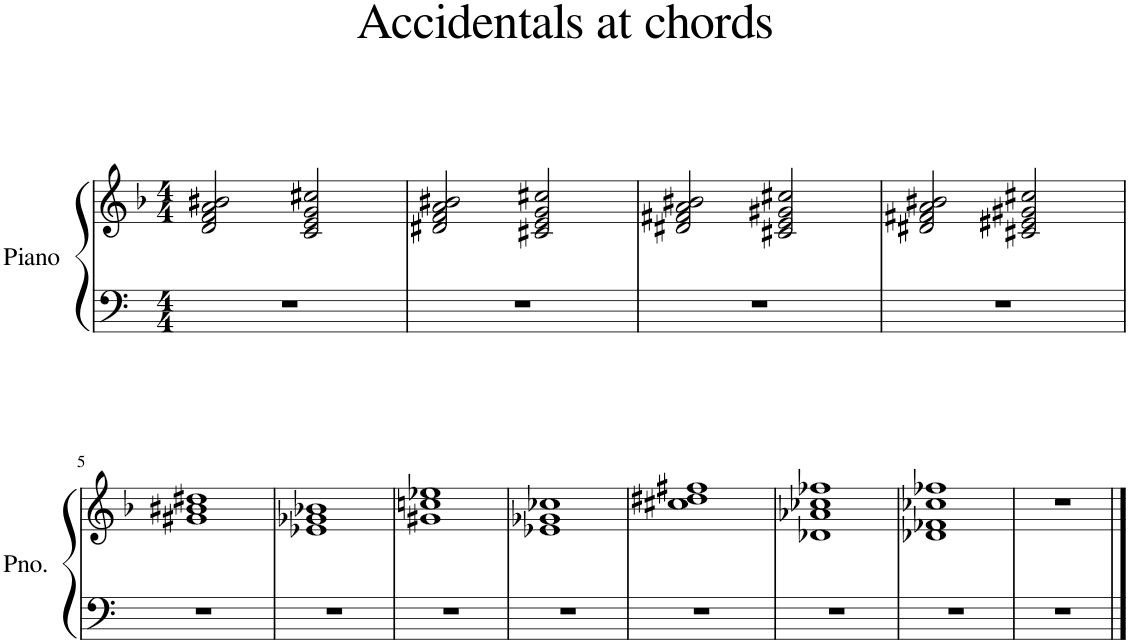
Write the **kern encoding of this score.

**kern	**kern
*part1	*part1
*staff2	*staff1
*I"Piano	*
*I'Pno.	*
*clefF4	*clefG2
*k[]	*k[b-]
*M4/4	*M4/4
=1	=1
1r	2d/ 2f/ 2a/ 2b#X/
.	2c/ 2e/ 2g/ 2cc#X/
=2	=2
1r	2d#X/ 2f/ 2a/ 2b#X/
.	2c#X/ 2e/ 2g/ 2cc#X/
=3	=3
1r	2d#X/ 2f#X/ 2a/ 2b#X/
.	2c#X/ 2e/ 2g#X/ 2cc#X/
=4	=4
1r	2d#X/ 2f#X/ 2a/ 2b#X/
.	2c#X/ 2e#X/ 2g#X/ 2cc#X/
!!LO:LB:g=z
=5	=5
1r	1g#X 1b#X 1dd#X
=6	=6
1r	1e-X 1g-X 1b-X
=7	=7
1r	1g#X 1ccn 1ee-X
=8	=8
1r	1e-X 1g-X 1cc-X
=9	=9
1r	1cc#X 1dd#X 1ff#X
=10	=10
1r	1d-X 1a-X 1cc-X 1ff-X
=11	=11
1r	1d-X 1f-X 1cc-X 1ff-X
=12	=12
1r	1r
==	==
*-	*-
